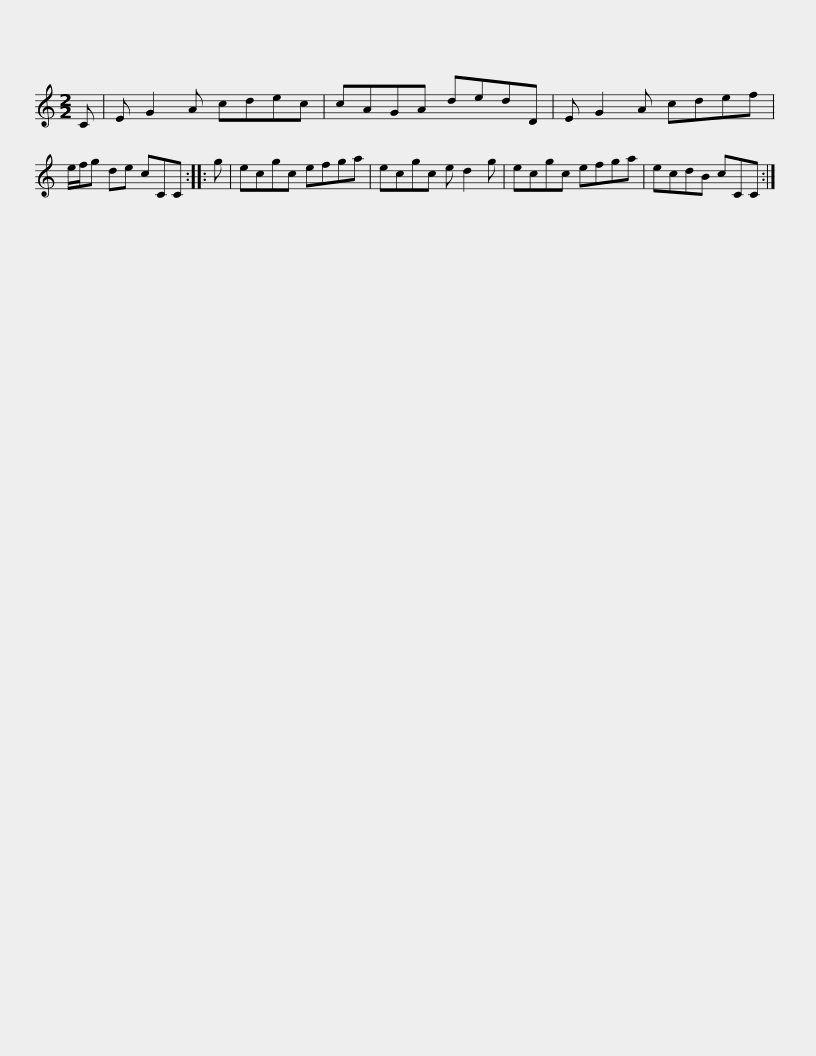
X:1
L:1/8
M:2/2
I:linebreak $
K:C
V:1 treble
V:1
 C | E G2 A cdec | cAGA dedD | E G2 A cdef | e/f/g de cCC :: %5
 g | ecgc efga |$ ecgc e d2 g | ecgc efga | ecdB cCC :| %10
